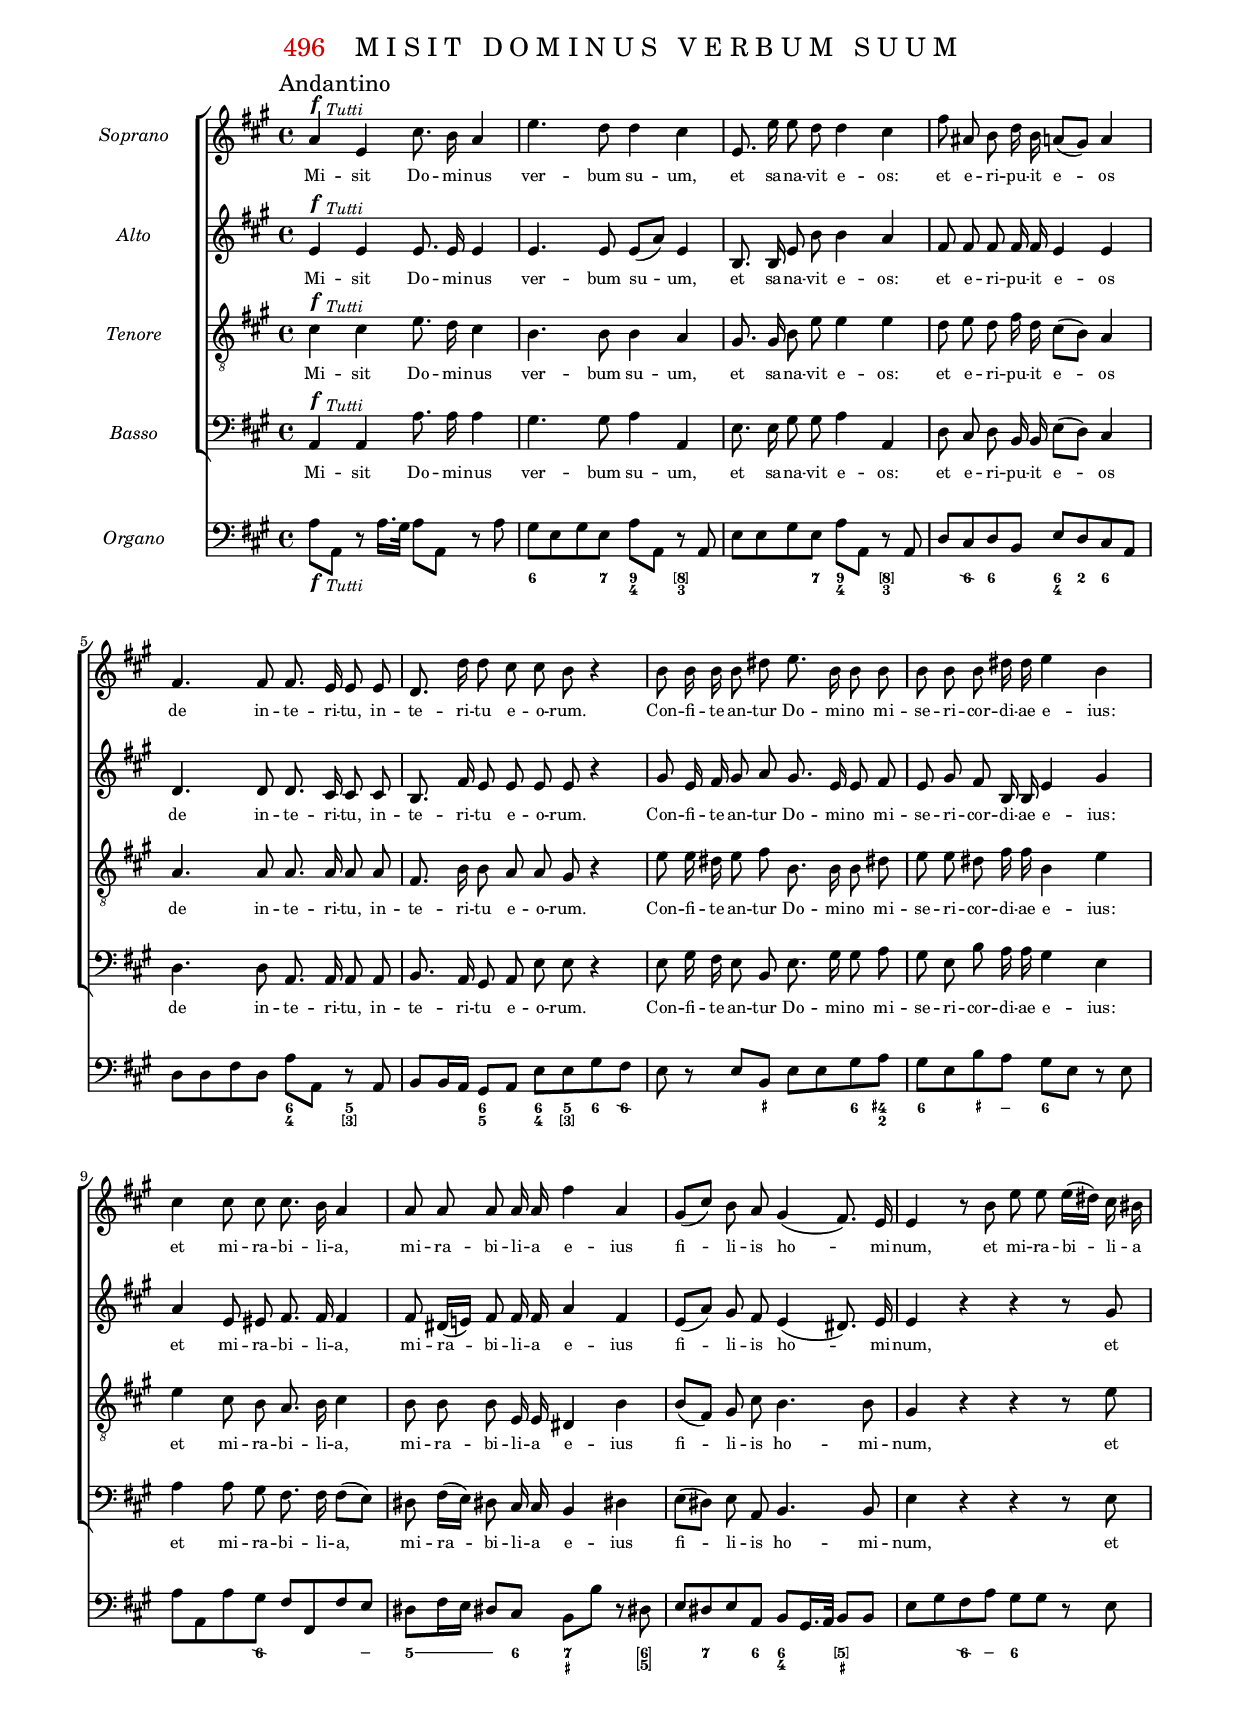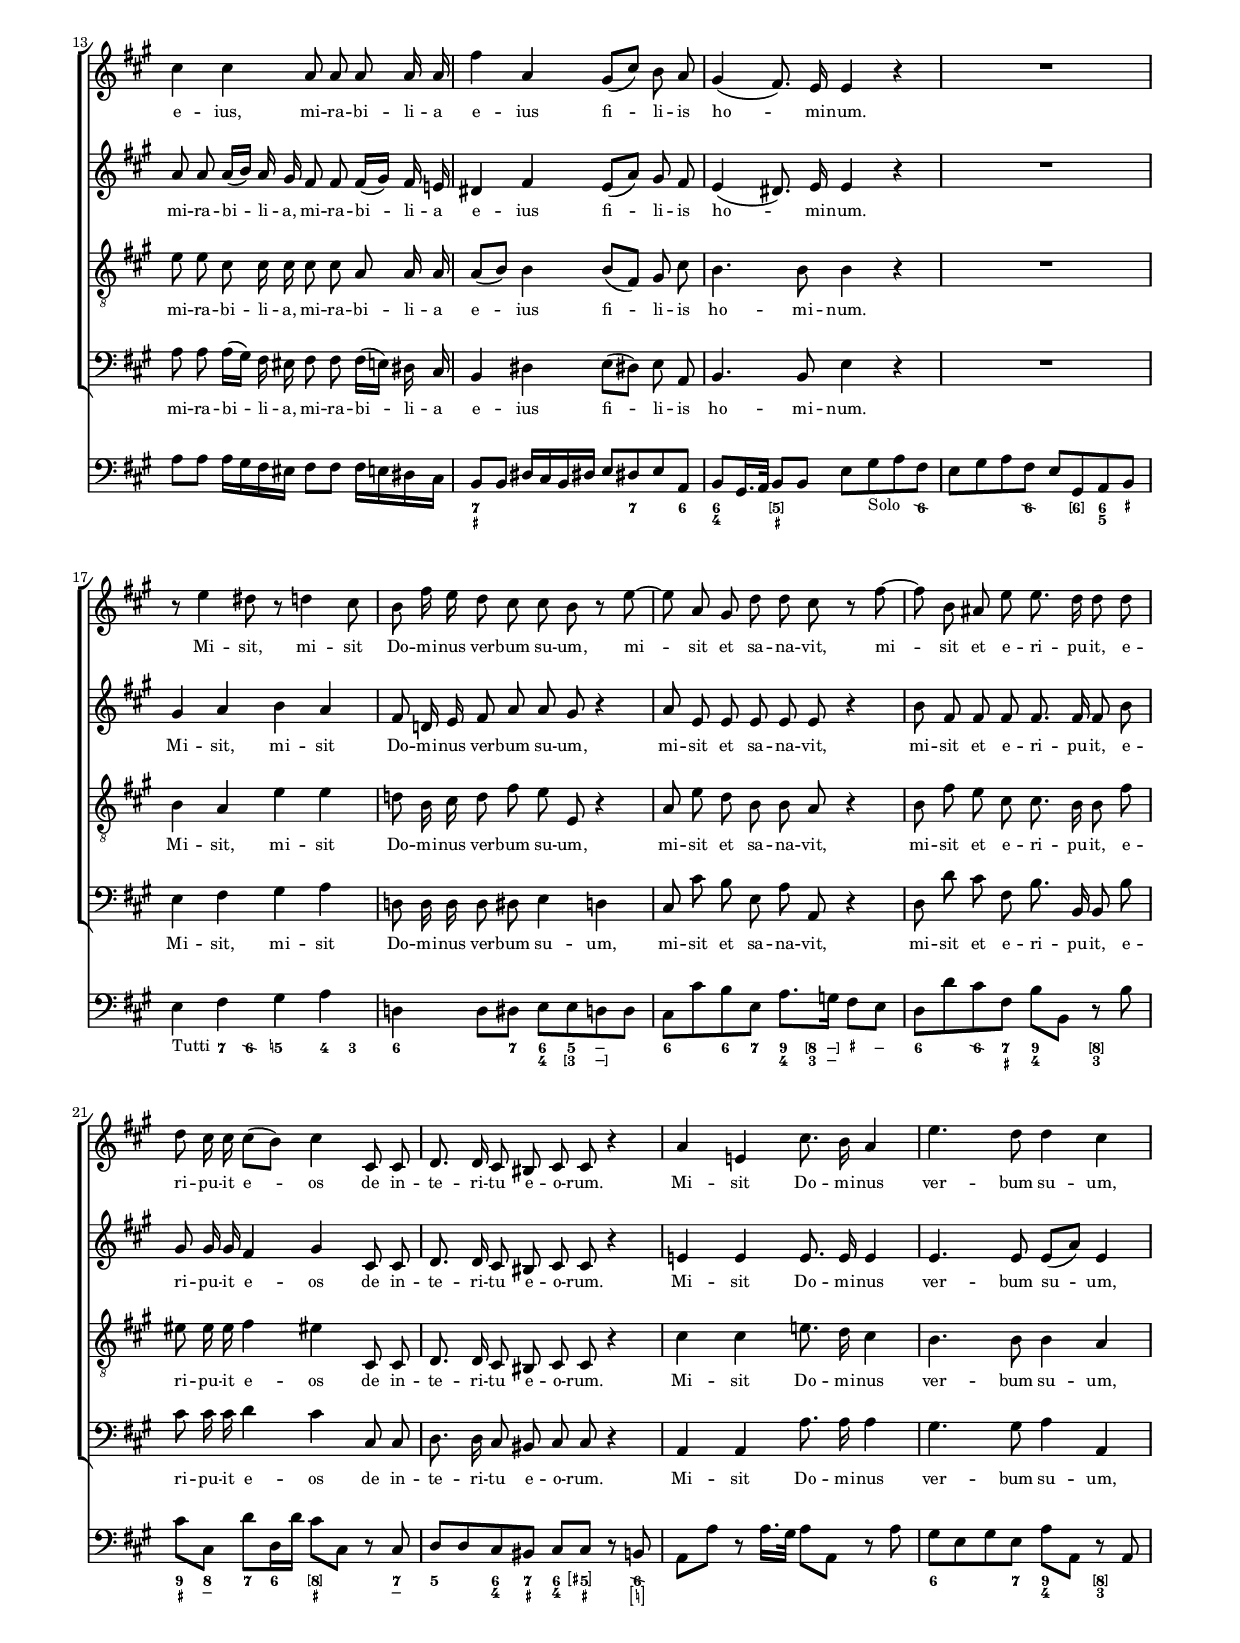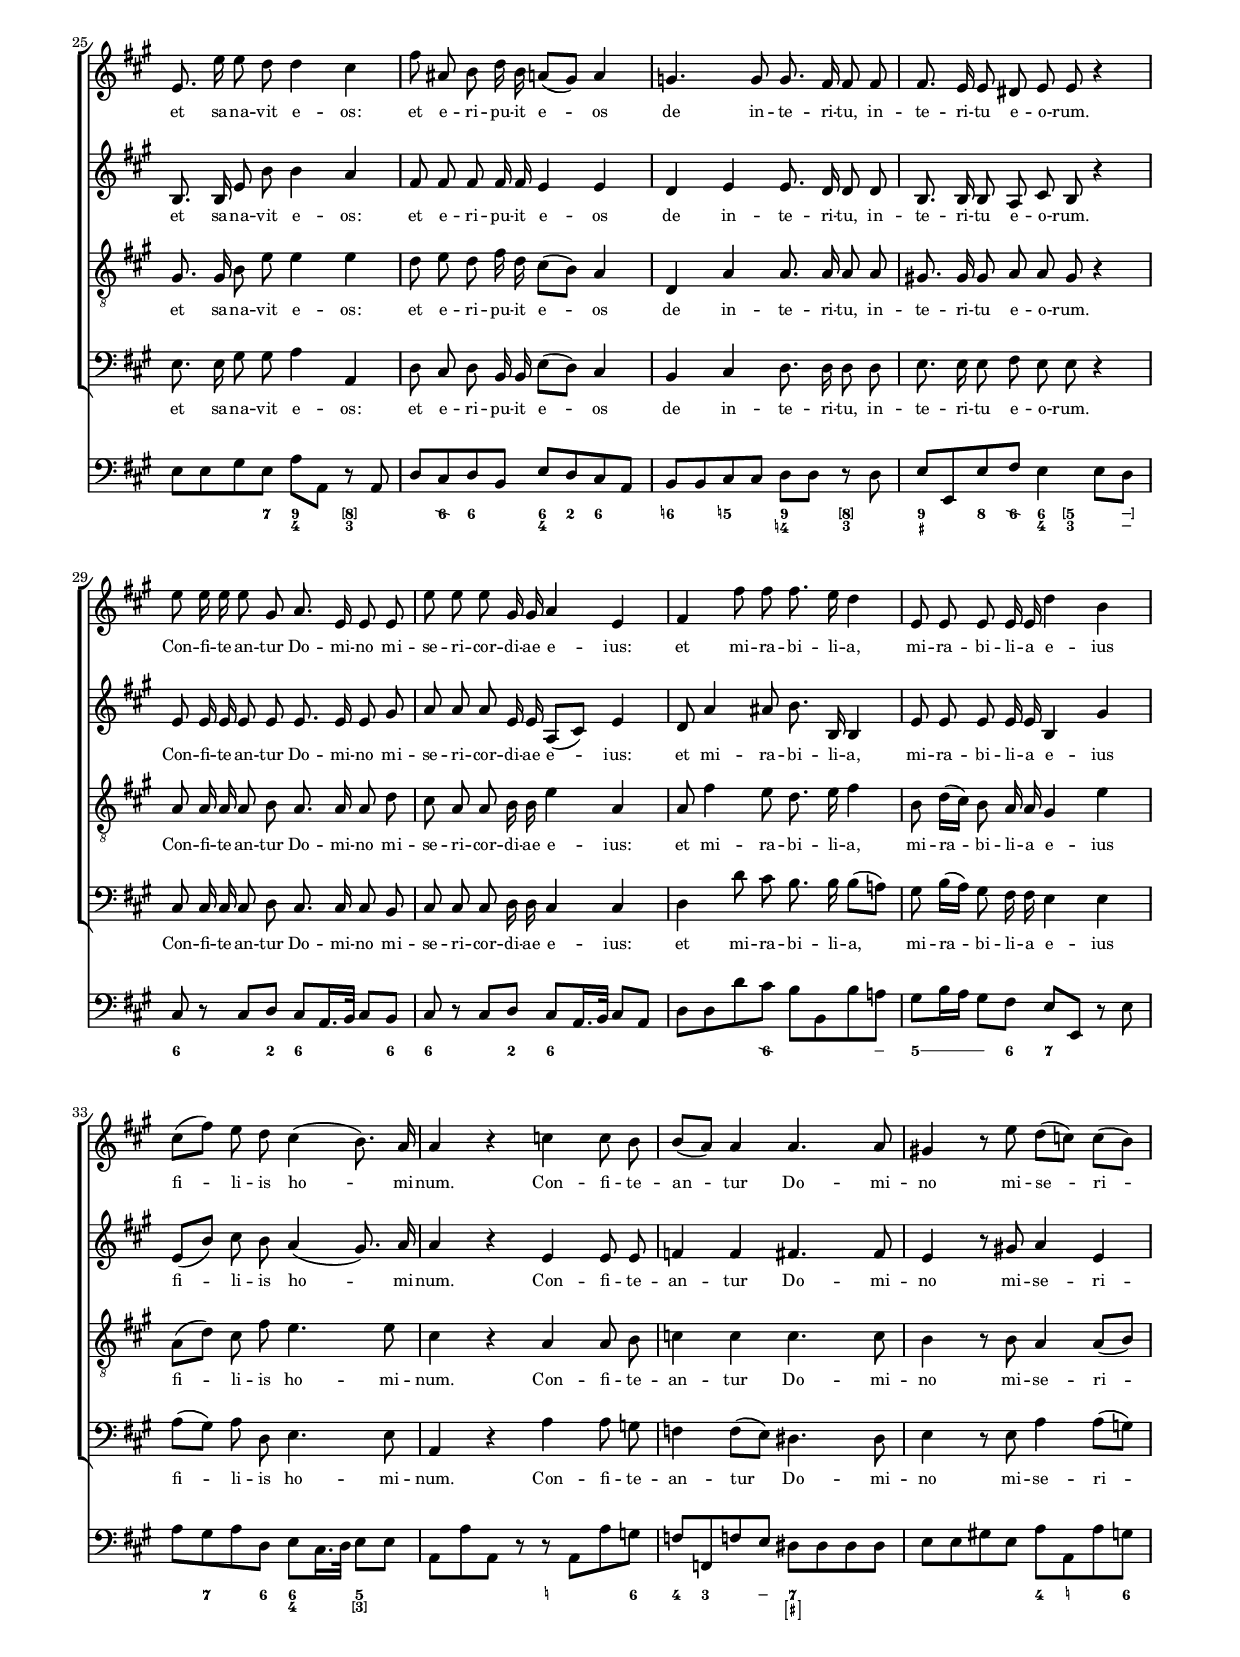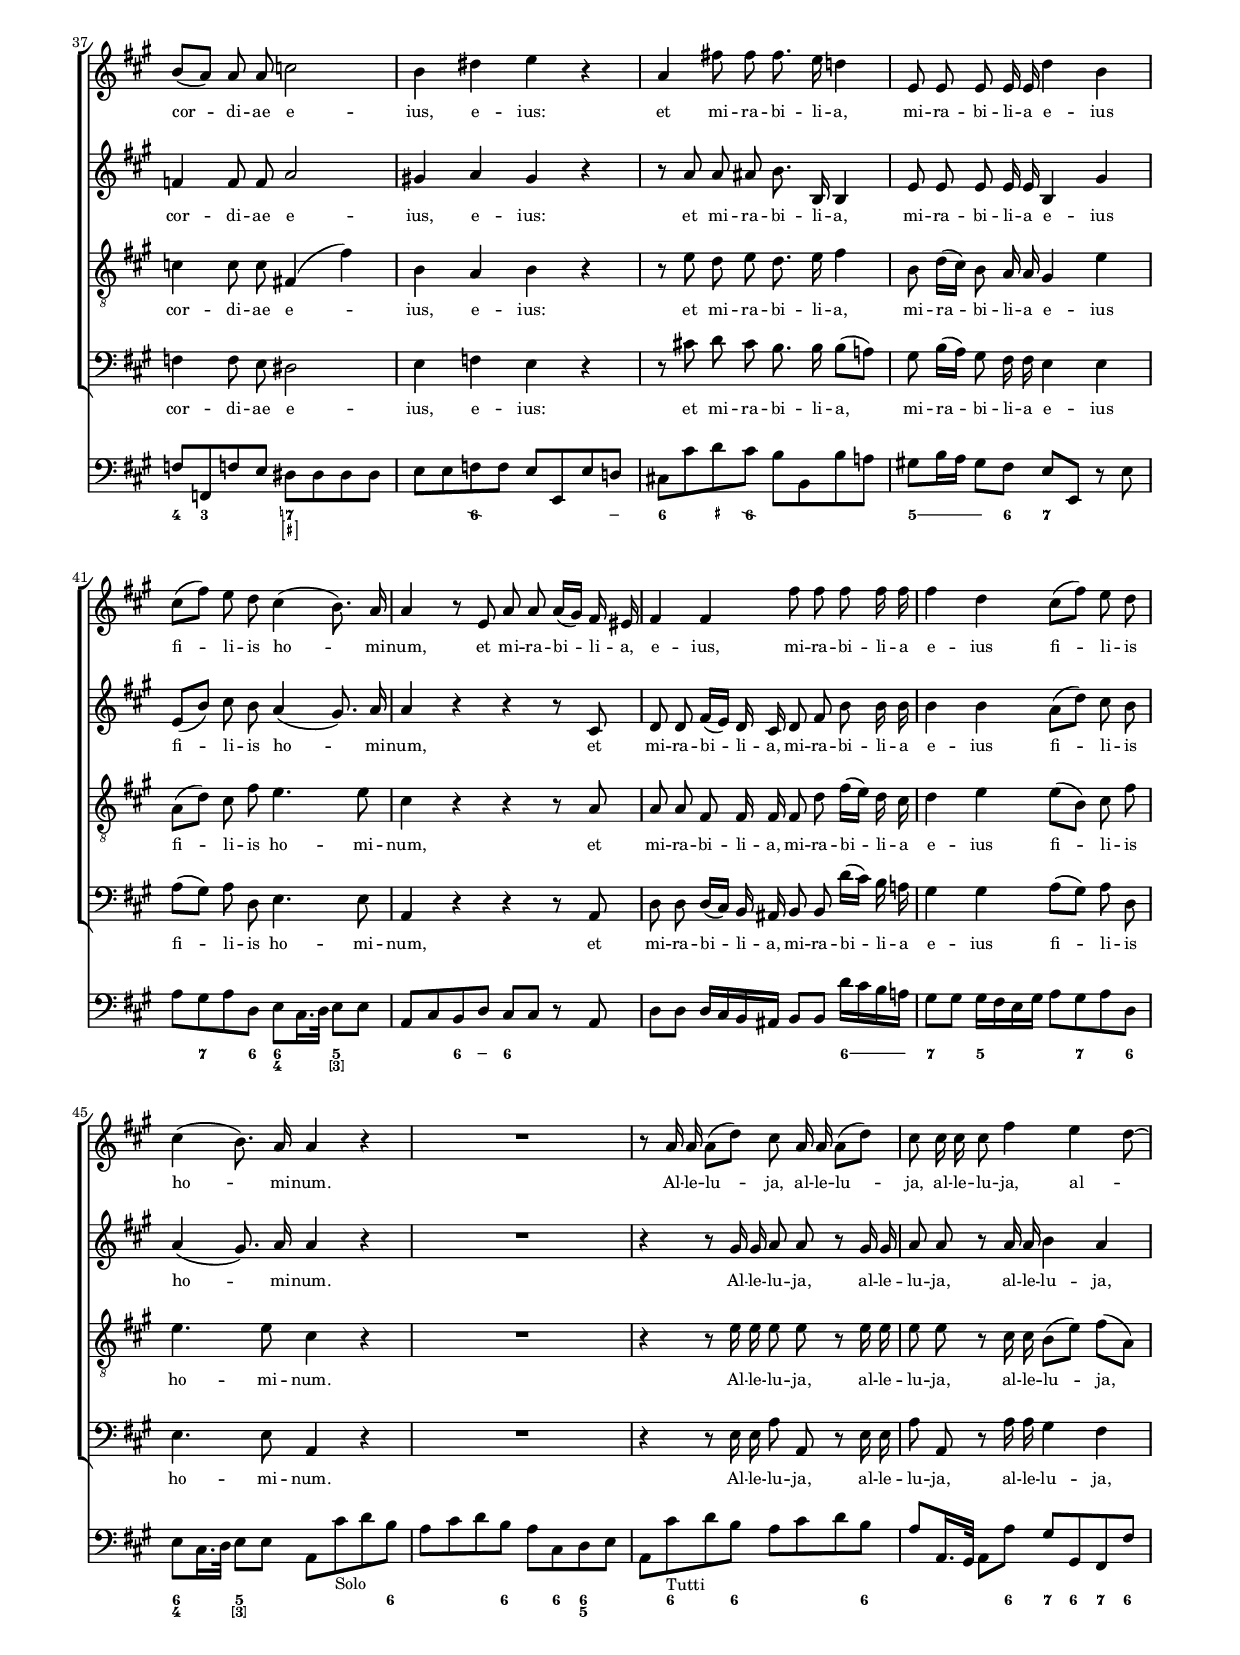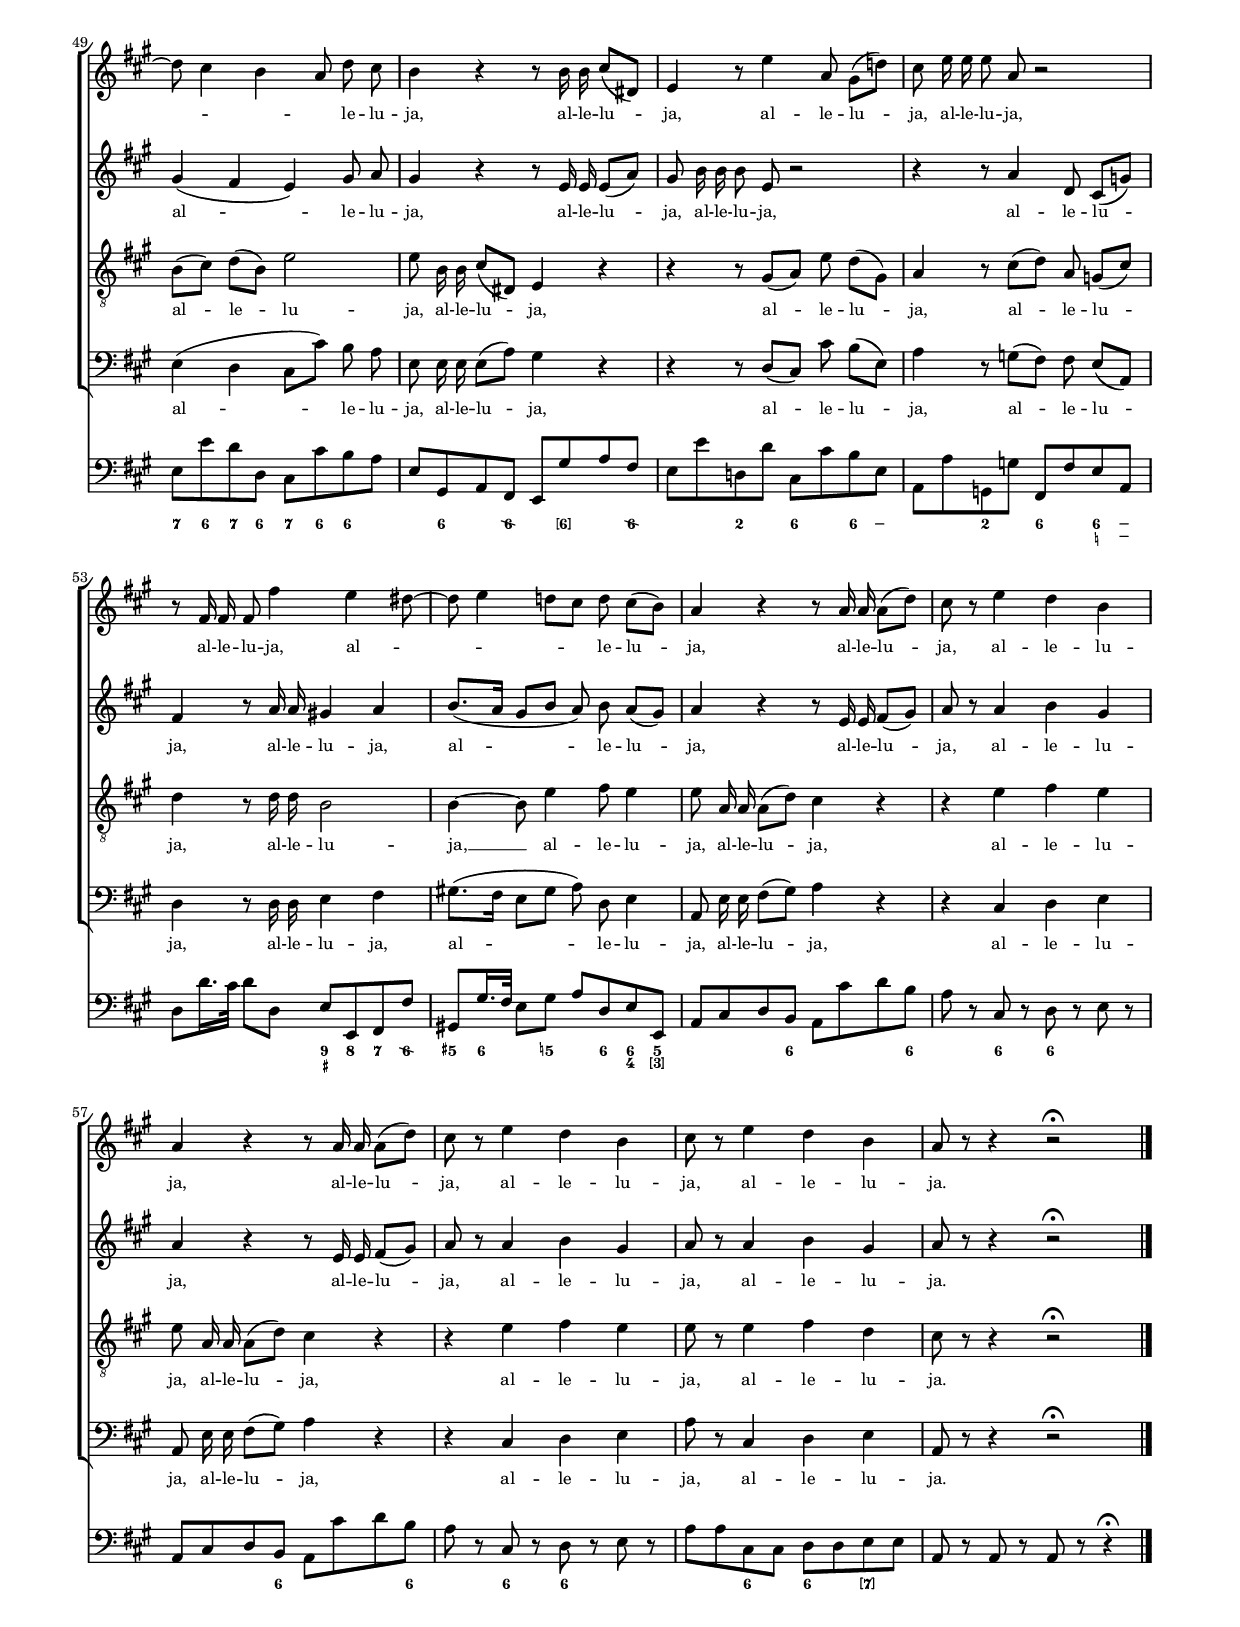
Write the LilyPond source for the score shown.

\version "2.22.0"

\include "../../../definitions_main.ly"
\include "../definitions_work.ly"

\paper {
  indent = 2\cm
  top-margin = 1\cm
  outer-margin = 1.5\cm
  inner-margin = 1.5\cm
  system-separator-markup = ##f
  system-system-spacing =
    #'((basic-distance . 16)
       (minimum-distance . 16)
       (padding . -100)
       (stretchability . 0))

  top-system-spacing =
    #'((basic-distance . 12)
       (minimum-distance . 12)
       (padding . -100)
       (stretchability . 0))

  top-markup-spacing =
    #'((basic-distance . 0)
       (minimum-distance . 0)
       (padding . -100)
       (stretchability . 0))

  markup-system-spacing =
    #'((basic-distance . 12)
       (minimum-distance . 12)
       (padding . -100)
       (stretchability . 0))

  systems-per-page = #3
}

\layout {
  \context {
    \Lyrics
    \override LyricText.font-size = #-.5
  }
  \context {
    \ChoirStaff
    \override StaffGrouper.staff-staff-spacing =
      #'((basic-distance . 12)
         (minimum-distance . 12)
         (padding . -100)
         (stretchability . 0))
    \override StaffGrouper.staffgroup-staff-spacing =
      #'((basic-distance . 13)
         (minimum-distance . 13)
         (padding . -100)
         (stretchability . 0))
  }
  \context {
    \Staff
    instrumentName = "Organo"
  }
}

#(set-global-staff-size 15.87)

\book {
  \bookpart {
    \header {
      number = "496"
      title = "M I S I T   D O M I N U S   V E R B U M   S U U M"
    }
    \score {
      <<
        \new ChoirStaff <<
          \new Staff {
            \set Staff.instrumentName = "Soprano"
            \new Voice = "Soprano" { \dynamicUp \CDXCVISopranoNotes }
          }
          \new Lyrics \lyricsto Soprano \CDXCVISopranoLyrics

          \new Staff {
            \set Staff.instrumentName = "Alto"
            \new Voice = "Alto" { \dynamicUp \CDXCVIAltoNotes }
          }
          \new Lyrics \lyricsto Alto \CDXCVIAltoLyrics

          \new Staff {
            \set Staff.instrumentName = "Tenore"
            \new Voice = "Tenore" { \dynamicUp \CDXCVITenoreNotes }
          }
          \new Lyrics \lyricsto Tenore \CDXCVITenoreLyrics

          \new Staff {
            \set Staff.instrumentName = "Basso"
            \new Voice = "Basso" { \dynamicUp \CDXCVIBassoNotes }
          }
          \new Lyrics \lyricsto Basso \CDXCVIBassoLyrics
        >>
        \new Staff {
          \set Staff.instrumentName = "Organo"
          \CDXCVIOrgano
        }
        \new FiguredBass { \CDXCVIBassFigures }
      >>
    }
  }
}
